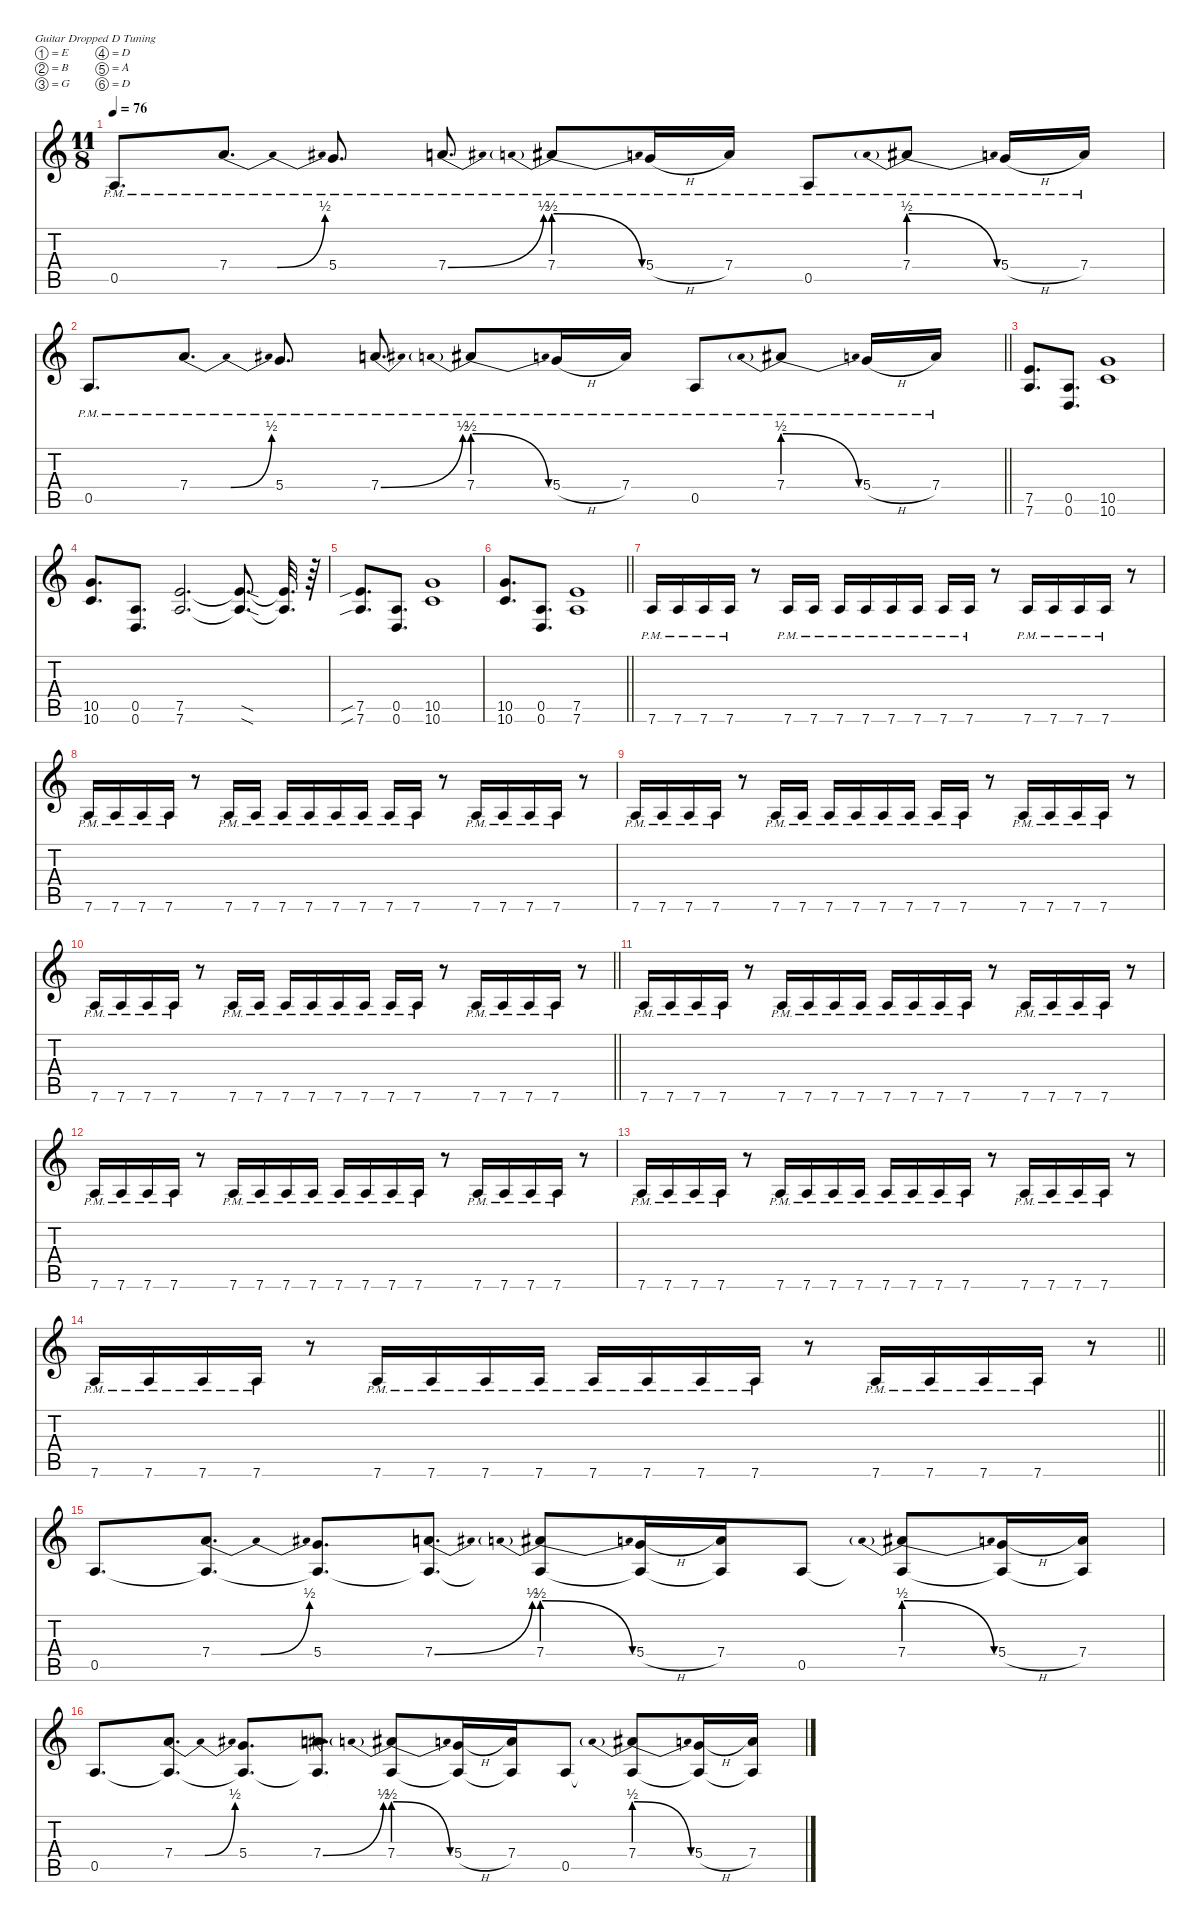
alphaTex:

\defaultSystemsLayout 4
\hideDynamics
\bracketExtendMode nobrackets
\singleTrackTrackNamePolicy hidden
\multiTrackTrackNamePolicy hidden
\otherSystemsTrackNameOrientation horizontal
\track ("Left Guitar" "dist.guit.") {mute instrument distortionguitar}
\staff {score tabs}
\tuning (E4 B3 G3 D3 A2 D2)
\ts (11 8)
\tempo 76
\clef g2
\ks c
0.5{pm}.8{d dy f beam Up} 7.4{be (bendrelease 0 0 25.0000008 2 39.999998399999996 2 19.999999199999998 0) pm}.8{d beam Up} 5.4{pm}.8{d beam Up} 7.4{be (bend 0 0 25.0000008 2) pm}.8{d beam Up} 7.4{be (prebendrelease 0 2 30 0) pm}.8{beam Up} 5.4{h pm}.16{beam Up} 7.4{pm}.16{dy ff beam Up} 0.5{pm}.8{dy f beam Up} 7.4{be (prebendrelease 0 2 30 0) pm}.8{beam Up} 5.4{h pm}.16{beam Up} 7.4{pm}.16{dy ff beam Up} |
\barLineRight lightlight
0.5{pm}.8{d dy f beam Up} 7.4{be (bendrelease 0 0 25.0000008 2 39.999998399999996 2 19.999999199999998 0) pm}.8{d beam Up} 5.4{pm}.8{d beam Up} 7.4{be (bend 0 0 25.0000008 2) pm}.8{d beam Up} 7.4{be (prebendrelease 0 2 30 0) pm}.8{beam Up} 5.4{h pm}.16{beam Up} 7.4{pm}.16{dy ff beam Up} 0.5{pm}.8{dy f beam Up} 7.4{be (prebendrelease 0 2 30 0) pm}.8{beam Up} 5.4{h pm}.16{beam Up} 7.4{pm}.16{dy ff beam Up} |
\section ("" "")
(7.5 7.6).8{d dy f beam Up} (0.5 0.6).8{d beam Up} (10.5 10.6).1{beam Up} |
(10.5 10.6).8{d beam Up} (0.5 0.6).8{d beam Up} (7.5 7.6).2{d beam Up} (7.5{sod t} 7.6{sod t}).8{d beam Up} (7.5{t} 7.6{t}).32{d beam Up} r.64{beam Up} |
(7.5{sib} 7.6{sib}).8{d beam Up} (0.5 0.6).8{d beam Up} (10.5 10.6).1{beam Up} |
\barLineRight lightlight
(10.5 10.6).8{d beam Up} (0.5 0.6).8{d beam Up} (7.5 7.6).1{beam Up} |
\section ("" "")
7.6{pm}.16{beam Up} 7.6{pm}.16{beam Up} 7.6{pm}.16{beam Up} 7.6{pm}.16{beam Up} r.8{beam Up} 7.6{pm}.16{beam Up} 7.6{pm}.16{beam Up} 7.6{pm}.16{beam Up} 7.6{pm}.16{beam Up} 7.6{pm}.16{beam Up} 7.6{pm}.16{beam Up} 7.6{pm}.16{beam Up} 7.6{pm}.16{beam Up} r.8{beam Up} 7.6{pm}.16{beam Up} 7.6{pm}.16{beam Up} 7.6{pm}.16{beam Up} 7.6{pm}.16{beam Up} r.8{beam Up} |
7.6{pm}.16{beam Up} 7.6{pm}.16{beam Up} 7.6{pm}.16{beam Up} 7.6{pm}.16{beam Up} r.8{beam Up} 7.6{pm}.16{beam Up} 7.6{pm}.16{beam Up} 7.6{pm}.16{beam Up} 7.6{pm}.16{beam Up} 7.6{pm}.16{beam Up} 7.6{pm}.16{beam Up} 7.6{pm}.16{beam Up} 7.6{pm}.16{beam Up} r.8{beam Up} 7.6{pm}.16{beam Up} 7.6{pm}.16{beam Up} 7.6{pm}.16{beam Up} 7.6{pm}.16{beam Up} r.8{beam Up} |
7.6{pm}.16{beam Up} 7.6{pm}.16{beam Up} 7.6{pm}.16{beam Up} 7.6{pm}.16{beam Up} r.8{beam Up} 7.6{pm}.16{beam Up} 7.6{pm}.16{beam Up} 7.6{pm}.16{beam Up} 7.6{pm}.16{beam Up} 7.6{pm}.16{beam Up} 7.6{pm}.16{beam Up} 7.6{pm}.16{beam Up} 7.6{pm}.16{beam Up} r.8{beam Up} 7.6{pm}.16{beam Up} 7.6{pm}.16{beam Up} 7.6{pm}.16{beam Up} 7.6{pm}.16{beam Up} r.8{beam Up} |
\barLineRight lightlight
7.6{pm}.16{beam Up} 7.6{pm}.16{beam Up} 7.6{pm}.16{beam Up} 7.6{pm}.16{beam Up} r.8{beam Up} 7.6{pm}.16{beam Up} 7.6{pm}.16{beam Up} 7.6{pm}.16{beam Up} 7.6{pm}.16{beam Up} 7.6{pm}.16{beam Up} 7.6{pm}.16{beam Up} 7.6{pm}.16{beam Up} 7.6{pm}.16{beam Up} r.8{beam Up} 7.6{pm}.16{beam Up} 7.6{pm}.16{beam Up} 7.6{pm}.16{beam Up} 7.6{pm}.16{beam Up} r.8{beam Up} |
\beaming (8 3 2 2 4)
\section ("" "")
7.6{pm}.16{beam Up} 7.6{pm}.16{beam Up} 7.6{pm}.16{beam Up} 7.6{pm}.16{beam Up} r.8{beam Up} 7.6{pm}.16{beam Up} 7.6{pm}.16{beam Up} 7.6{pm}.16{beam Up} 7.6{pm}.16{beam Up} 7.6{pm}.16{beam Up} 7.6{pm}.16{beam Up} 7.6{pm}.16{beam Up} 7.6{pm}.16{beam Up} r.8{beam Up} 7.6{pm}.16{beam Up} 7.6{pm}.16{beam Up} 7.6{pm}.16{beam Up} 7.6{pm}.16{beam Up} r.8{beam Up} |
7.6{pm}.16{beam Up} 7.6{pm}.16{beam Up} 7.6{pm}.16{beam Up} 7.6{pm}.16{beam Up} r.8{beam Up} 7.6{pm}.16{beam Up} 7.6{pm}.16{beam Up} 7.6{pm}.16{beam Up} 7.6{pm}.16{beam Up} 7.6{pm}.16{beam Up} 7.6{pm}.16{beam Up} 7.6{pm}.16{beam Up} 7.6{pm}.16{beam Up} r.8{beam Up} 7.6{pm}.16{beam Up} 7.6{pm}.16{beam Up} 7.6{pm}.16{beam Up} 7.6{pm}.16{beam Up} r.8{beam Up} |
7.6{pm}.16{beam Up} 7.6{pm}.16{beam Up} 7.6{pm}.16{beam Up} 7.6{pm}.16{beam Up} r.8{beam Up} 7.6{pm}.16{beam Up} 7.6{pm}.16{beam Up} 7.6{pm}.16{beam Up} 7.6{pm}.16{beam Up} 7.6{pm}.16{beam Up} 7.6{pm}.16{beam Up} 7.6{pm}.16{beam Up} 7.6{pm}.16{beam Up} r.8{beam Up} 7.6{pm}.16{beam Up} 7.6{pm}.16{beam Up} 7.6{pm}.16{beam Up} 7.6{pm}.16{beam Up} r.8{beam Up} |
\barLineRight lightlight
7.6{pm}.16{beam Up} 7.6{pm}.16{beam Up} 7.6{pm}.16{beam Up} 7.6{pm}.16{beam Up} r.8{beam Up} 7.6{pm}.16{beam Up} 7.6{pm}.16{beam Up} 7.6{pm}.16{beam Up} 7.6{pm}.16{beam Up} 7.6{pm}.16{beam Up} 7.6{pm}.16{beam Up} 7.6{pm}.16{beam Up} 7.6{pm}.16{beam Up} r.8{beam Up} 7.6{pm}.16{beam Up} 7.6{pm}.16{beam Up} 7.6{pm}.16{beam Up} 7.6{pm}.16{beam Up} r.8{beam Up} |
\beaming (8 3 3 3 2)
\section ("" "")
0.5.8{d beam Up} (7.4{be (bendrelease 0 0 25.0000008 2 39.999998399999996 2 19.999999199999998 0)} 0.5{t}).8{d beam Up} (5.4 0.5{t}).8{d beam Up} (7.4{be (bend 0 0 25.0000008 2)} 0.5{t}).8{d beam Up} (7.4{be (prebendrelease 0 2 30 0)} 0.5{t}).8{beam Up} (5.4{h} 0.5{t}).16{beam Up} (7.4 0.5{t}).16{dy ff beam Up} 0.5.8{dy f beam Up} (7.4{be (prebendrelease 0 2 30 0)} 0.5{t}).8{beam Up} (5.4{h} 0.5{t}).16{beam Up} (7.4 0.5{t}).16{dy ff beam Up} |
0.5.8{d dy f beam Up} (7.4{be (bendrelease 0 0 25.0000008 2 39.999998399999996 2 19.999999199999998 0)} 0.5{t}).8{d beam Up} (5.4 0.5{t}).8{d beam Up} (7.4{be (bend 0 0 25.0000008 2)} 0.5{t}).8{d beam Up} (7.4{be (prebendrelease 0 2 30 0)} 0.5{t}).8{beam Up} (5.4{h} 0.5{t}).16{beam Up} (7.4 0.5{t}).16{dy ff beam Up} 0.5.8{dy f beam Up} (7.4{be (prebendrelease 0 2 30 0)} 0.5{t}).8{beam Up} (5.4{h} 0.5{t}).16{beam Up} (7.4 0.5{t}).16{dy ff beam Up}
